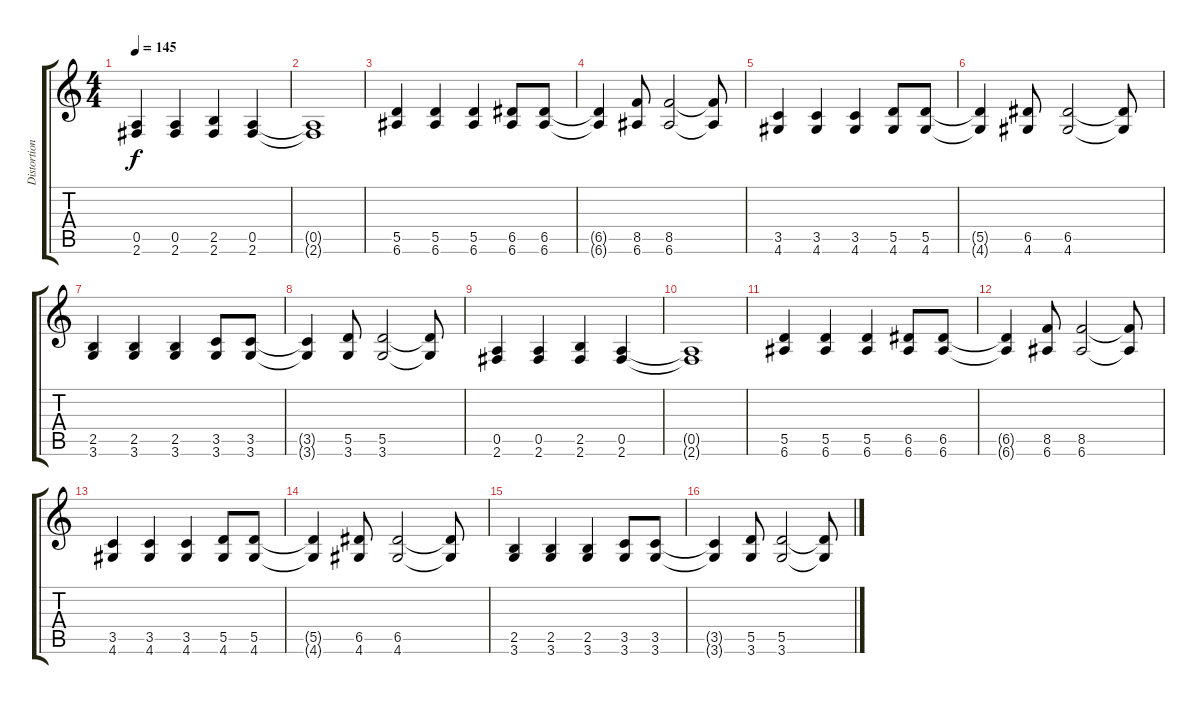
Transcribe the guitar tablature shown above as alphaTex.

\track ("Distortion" "Distortion") {instrument distortionguitar}
\staff {score tabs}
\tuning (E4 B3 G3 D3 A2 E2) {hide}
\ts (4 4)
\tempo 145
\clef g2
\ks c
(0.5 2.6).4{dy f} (0.5 2.6).4 (2.5 2.6).4 (0.5 2.6).4 |
(0.5{t} 2.6{t}).1 |
(5.5 6.6).4 (5.5 6.6).4 (5.5 6.6).4 (6.5 6.6).8 (6.5 6.6).8 |
(6.5{t} 6.6{t}).4 (8.5 6.6).8 (8.5 6.6).2 (8.5{t} 6.6{t}).8 |
(3.5 4.6).4 (3.5 4.6).4 (3.5 4.6).4 (5.5 4.6).8 (5.5 4.6).8 |
(5.5{t} 4.6{t}).4 (6.5 4.6).8 (6.5 4.6).2 (6.5{t} 4.6{t}).8 |
(2.5 3.6).4{volume 14} (2.5 3.6).4 (2.5 3.6).4 (3.5 3.6).8 (3.5 3.6).8 |
(3.5{t} 3.6{t}).4 (5.5 3.6).8 (5.5 3.6).2 (5.5{t} 3.6{t}).8 |
(0.5 2.6).4{volume 12} (0.5 2.6).4 (2.5 2.6).4 (0.5 2.6).4 |
(0.5{t} 2.6{t}).1 |
(5.5 6.6).4{volume 10} (5.5 6.6).4 (5.5 6.6).4 (6.5 6.6).8 (6.5 6.6).8 |
(6.5{t} 6.6{t}).4 (8.5 6.6).8 (8.5 6.6).2 (8.5{t} 6.6{t}).8 |
(3.5 4.6).4{volume 8} (3.5 4.6).4 (3.5 4.6).4 (5.5 4.6).8 (5.5 4.6).8 |
(5.5{t} 4.6{t}).4 (6.5 4.6).8 (6.5 4.6).2 (6.5{t} 4.6{t}).8 |
(2.5 3.6).4{volume 6} (2.5 3.6).4 (2.5 3.6).4 (3.5 3.6).8 (3.5 3.6).8 |
(3.5{t} 3.6{t}).4 (5.5 3.6).8 (5.5 3.6).2 (5.5{t} 3.6{t}).8
